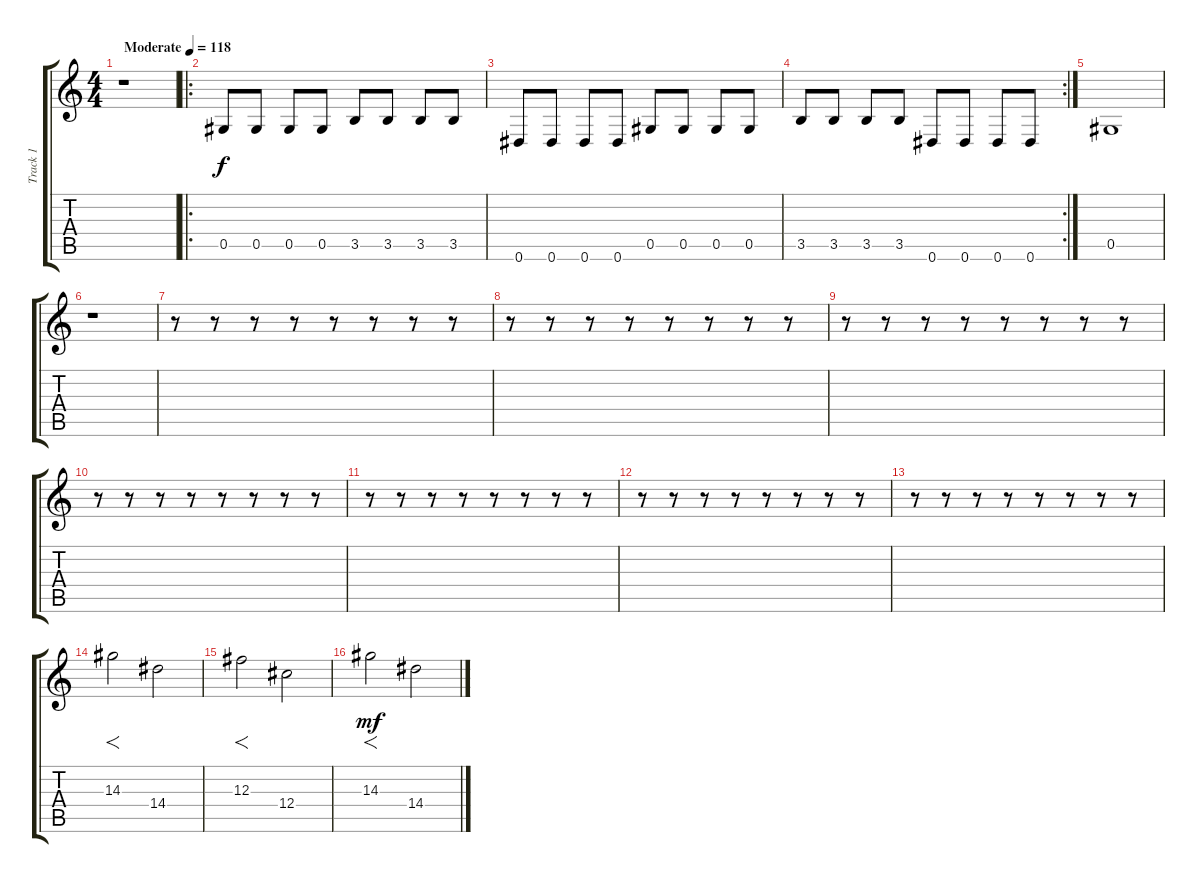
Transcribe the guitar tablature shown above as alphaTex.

\track ("Track 1" "Track 1") {instrument overdrivenguitar}
\staff {score tabs}
\tuning (Eb4 C4 Gb3 Db3 Ab2 Eb2) {hide}
\ts (4 4)
\tempo (118 "Moderate")
\clef g2
\ks c
r.1{dy f instrument overdrivenguitar} |
\ro
0.5.8 0.5.8 0.5.8 0.5.8 3.5.8 3.5.8 3.5.8 3.5.8 |
0.6.8 0.6.8 0.6.8 0.6.8 0.5.8 0.5.8 0.5.8 0.5.8 |
\rc 2
3.5.8 3.5.8 3.5.8 3.5.8 0.6.8 0.6.8 0.6.8 0.6.8 |
0.5.1 |
r.1 |
r.8 r.8 r.8 r.8 r.8 r.8 r.8 r.8 |
r.8 r.8 r.8 r.8 r.8 r.8 r.8 r.8 |
r.8 r.8 r.8 r.8 r.8 r.8 r.8 r.8 |
r.8 r.8 r.8 r.8 r.8 r.8 r.8 r.8 |
r.8 r.8 r.8 r.8 r.8 r.8 r.8 r.8 |
r.8 r.8 r.8 r.8 r.8 r.8 r.8 r.8 |
r.8 r.8 r.8 r.8 r.8 r.8 r.8 r.8 |
14.3.2{f} 14.4.2 |
12.3.2{f} 12.4.2 |
14.3.2{f dy mf} 14.4.2
